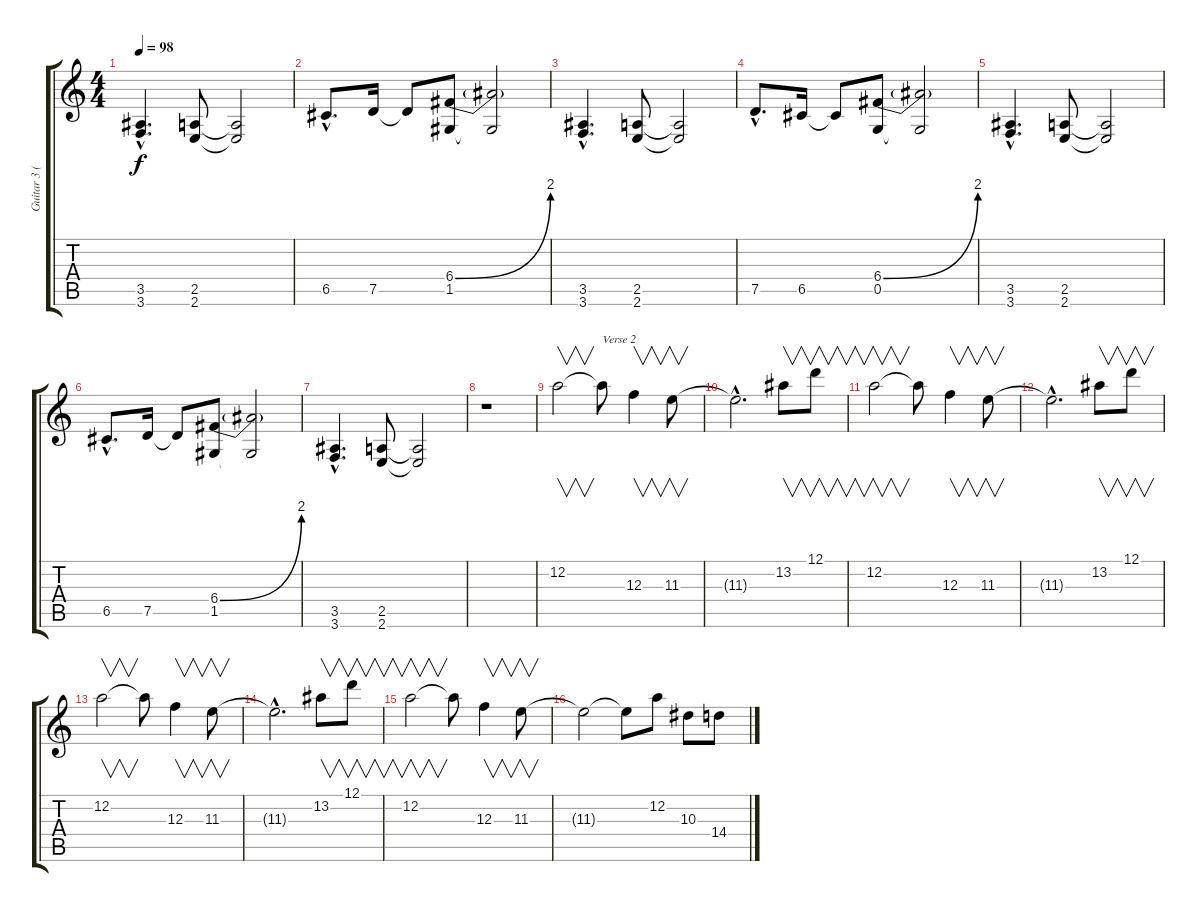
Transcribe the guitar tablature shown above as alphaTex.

\track ("Guitar 3 (Higher notes)" "Guitar 3 (") {instrument overdrivenguitar}
\staff {score tabs}
\tuning (D4 A3 F3 C3 G2 D2) {hide}
\ts (4 4)
\tempo 98
\clef g2
\ks c
(3.5{hac} 3.6{hac}).4{d dy f} (2.5 2.6).8 (2.5{t} 2.6{t}).2 |
6.5{hac}.8{d} 7.5.16 7.5{t}.8 (6.4{be (bend 0 0 60 8)} 1.5).8 (6.4{t} 1.5{t}).2 |
(3.5{hac} 3.6{hac}).4{d} (2.5 2.6).8 (2.5{t} 2.6{t}).2 |
7.5{hac}.8{d} 6.5.16 6.5{t}.8 (6.4{be (bend 0 0 60 8)} 0.5).8 (6.4{t} 0.5{t}).2 |
(3.5{hac} 3.6{hac}).4{d} (2.5 2.6).8 (2.5{t} 2.6{t}).2 |
6.5{hac}.8{d} 7.5.16 7.5{t}.8 (6.4{be (bend 0 0 60 8)} 1.5).8 (6.4{t} 1.5{t}).2 |
(3.5{hac} 3.6{hac}).4{d} (2.5 2.6).8 (2.5{t} 2.6{t}).2 |
r.1 |
12.2.2{v} 12.2{t}.8{txt "Verse 2"} 12.3.4{v} 11.3.8{v} |
11.3{hac t}.2{d} 13.2.8{v} 12.1.8{v} |
12.2.2{v} 12.2{t}.8 12.3.4{v} 11.3.8{v} |
11.3{hac t}.2{d} 13.2.8{v} 12.1.8{v} |
12.2.2{v} 12.2{t}.8 12.3.4{v} 11.3.8{v} |
11.3{hac t}.2{d} 13.2.8{v} 12.1.8{v} |
12.2.2{v} 12.2{t}.8 12.3.4{v} 11.3.8{v} |
11.3{t}.2 11.3{t}.8 12.2.8 10.3.8 14.4.8
